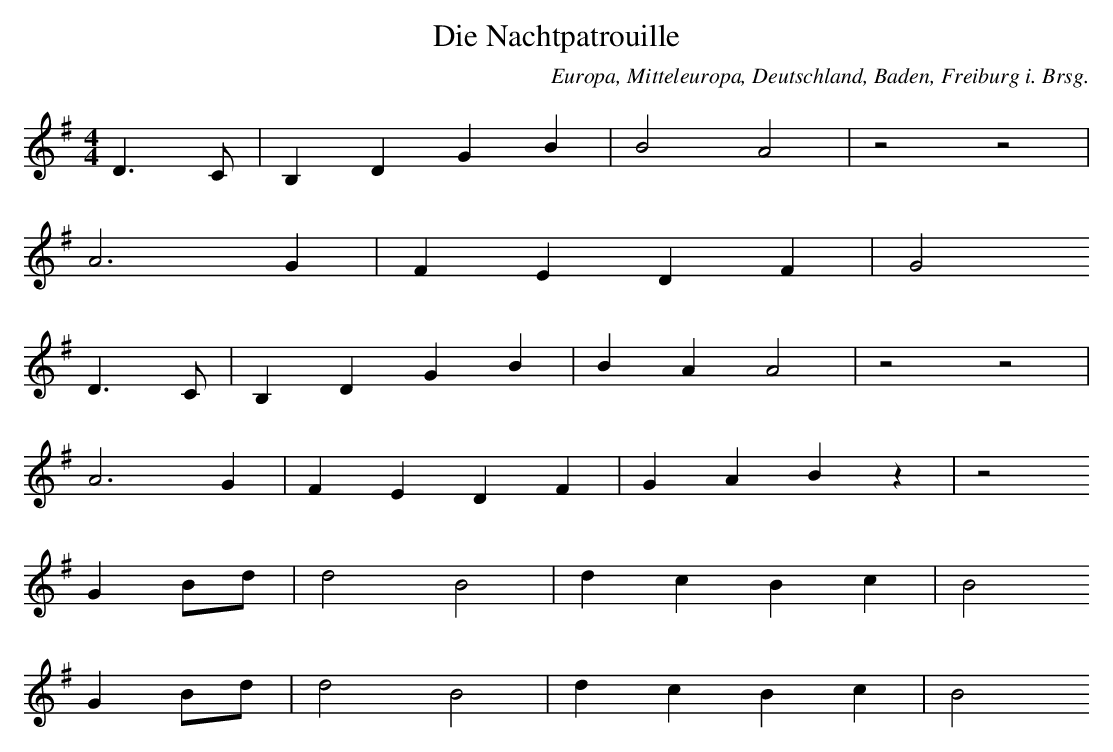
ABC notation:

X:1
T: Die Nachtpatrouille
O: Europa, Mitteleuropa, Deutschland, Baden, Freiburg i. Brsg.
M: 4/4
L: 1/8
K: G
D3C | B,2D2G2B2 | B4A4 | z4z4 |
A6G2 | F2E2D2F2 | G4
D3C | B,2D2G2B2 | B2A2A4 | z4z4 |
A6G2 | F2E2D2F2 | G2A2B2z2 | z4
G2Bd | d4B4 | d2c2B2c2 | B4
G2Bd | d4B4 | d2c2B2c2 | B4
